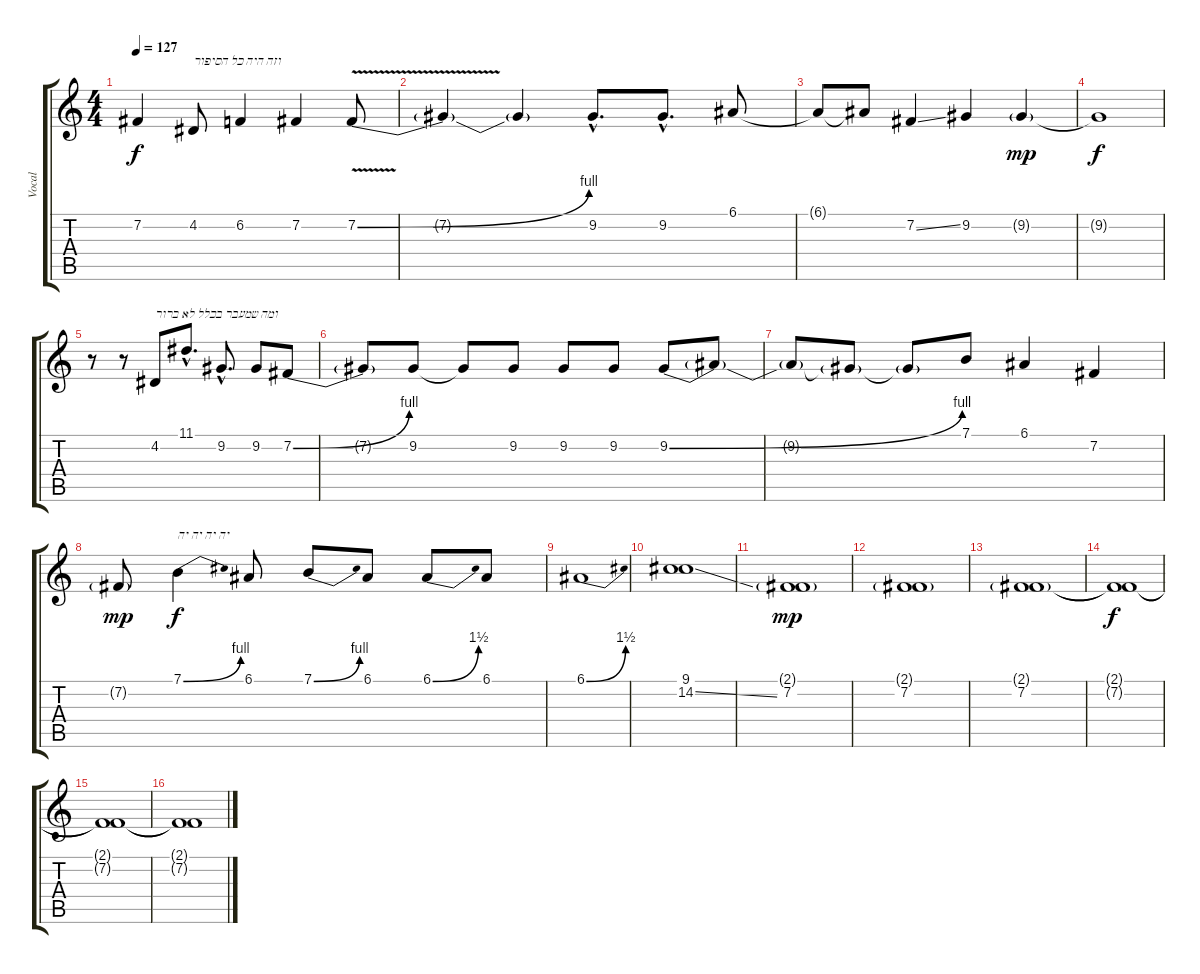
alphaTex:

\track ("Vocal" "Vocal") {instrument lead6voice}
\staff {score tabs}
\tuning (E4 B3 G3 D3 A2 E2) {hide}
\ts (4 4)
\tempo 127
\clef g2
\ks c
7.2{t}.4{dy f} 4.2.8{txt "וזה היה כל הסיפור"} 6.2.4 7.2.4 7.2{be (bend 0 0 60 4) v}.8 |
7.2{t}.4 7.2{t}.4 9.2{hac}.8{d} 9.2{hac}.8{d} 6.1.8 |
6.1{t}.8 6.1{t}.8 7.2{ss}.4 9.2.4 9.2{g}.4{dy mp} |
9.2{t}.1{dy f} |
r.8 r.8 4.2.8{txt "ומה שמעבר בכלל לא ברור"} 11.1{hac}.8{d} 9.2{hac}.8{d} 9.2.8 7.2{be (bend 0 0 60 4)}.8 |
7.2{t}.8 9.2.8 9.2{t}.8 9.2.8 9.2.8 9.2.8 9.2{be (bend 0 0 60 4)}.8 9.2{t}.8 |
9.2{t}.8 9.2{t}.8 9.2{t}.8 7.1.8 6.1.4 7.2.4 |
7.2{g}.8{dy mp} 7.1{be (bend 0 0 60 4)}.4{txt "יה יה יה יה" dy f} 6.1.8 7.1{be (bend 0 0 60 4)}.8 6.1.8 6.1{be (bend 0 0 60 6)}.8 6.1.8 |
6.1{be (bend 0 0 60 6)}.1 |
(9.1 14.2{ss}).1 |
(2.1{g} 7.2).1{dy mp} |
(2.1{g} 7.2).1 |
(2.1{g} 7.2).1{volume 0} |
(2.1{t} 7.2{t}).1{dy f} |
(2.1{t} 7.2{t}).1 |
(2.1{t} 7.2{t}).1
